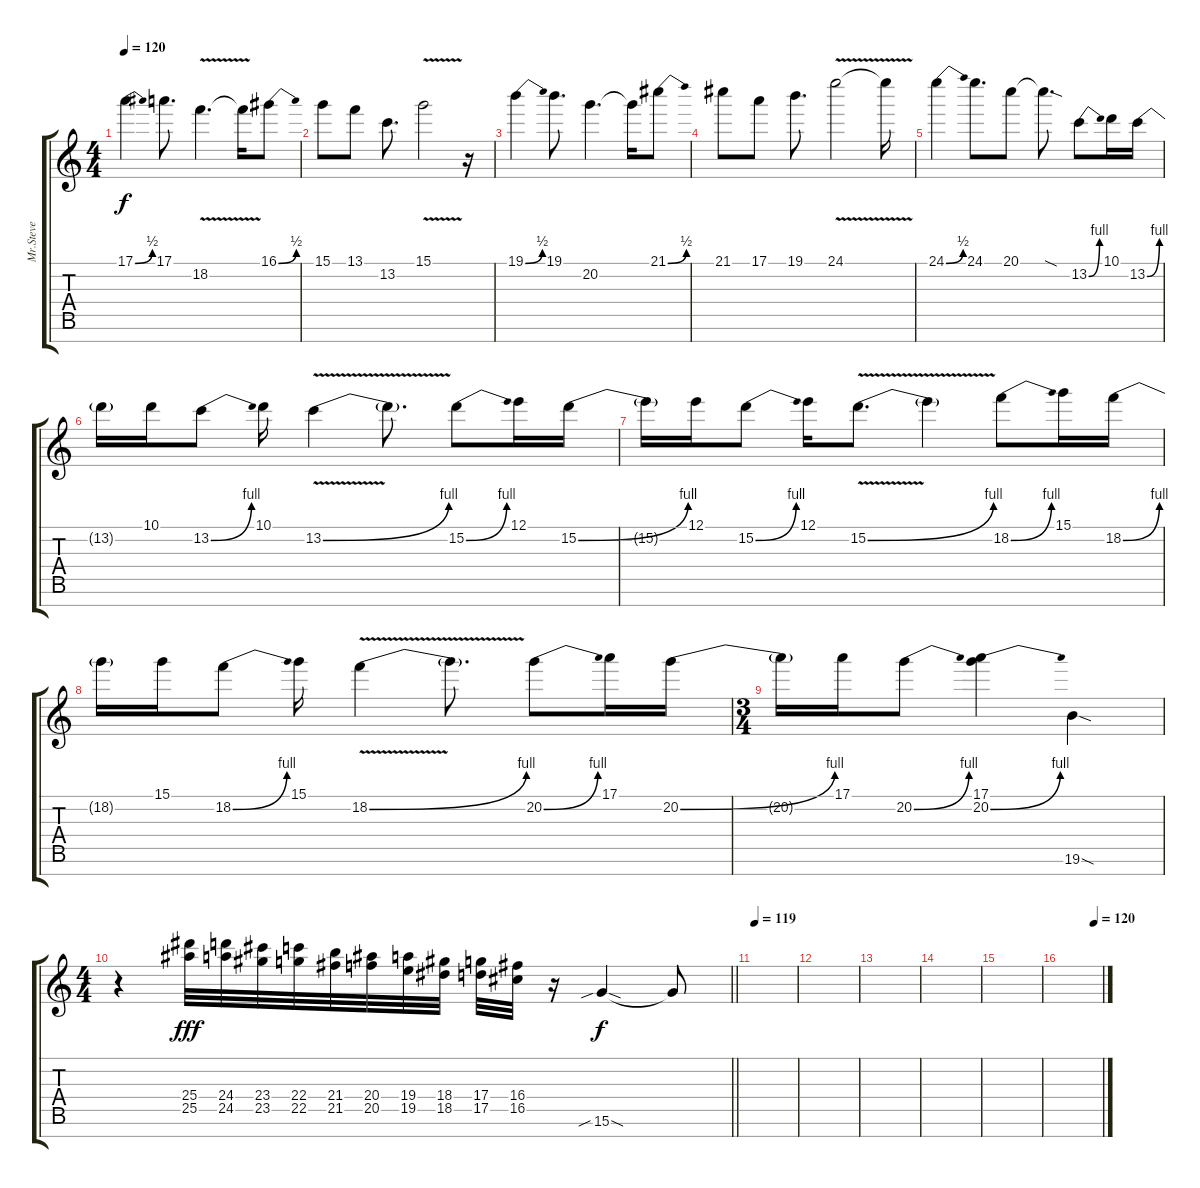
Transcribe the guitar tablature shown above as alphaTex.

\track ("Mr.Steve" "Mr.Steve") {instrument distortionguitar}
\staff {score tabs}
\tuning (E4 B3 G3 D3 A2 E2 B1) {hide}
\ts (4 4)
\tempo 120
\clef g2
\ks c
17.1{be (bend 0 0 60 2)}.4{dy f} 17.1.8{d} 18.2{v}.4{d} 18.2{t}.16 16.1{be (bend 0 0 60 2)}.8 |
15.1.8 13.1.8 13.2.8{d} 15.1{v}.2 r.16 |
19.1{be (bend 0 0 60 2)}.4 19.1.8{d} 20.2.4{d} 20.2{t}.16 21.1{be (bend 0 0 60 2)}.8 |
21.1.8 17.1.8 19.1.8{d} 24.1{v}.2 24.1{t}.16 |
24.1{be (bend 0 0 60 2)}.4 24.1.8{d} 20.1.8 20.1{sod t}.8{d} 13.2{be (bend 0 0 60 4)}.8 10.1.16 13.2{be (bend 0 0 60 4)}.16 |
13.2{t}.16 10.1.16 13.2{be (bend 0 0 60 4)}.8 10.1.16 13.2{be (bend 0 0 60 4) v}.4 13.2{t}.8{d} 15.2{be (bend 0 0 60 4)}.8 12.1.16 15.2{be (bend 0 0 60 4)}.16 |
15.2{t}.16 12.1.16 15.2{be (bend 0 0 60 4)}.8 12.1.16 15.2{be (bend 0 0 60 4) v}.8{d} 15.2{t}.4 18.2{be (bend 0 0 60 4)}.8 15.1.16 18.2{be (bend 0 0 60 4)}.16 |
18.2{t}.16 15.1.16 18.2{be (bend 0 0 60 4)}.8 15.1.16 18.2{be (bend 0 0 60 4) v}.4 18.2{t}.8{d} 20.2{be (bend 0 0 60 4)}.8 17.1.16 20.2{be (bend 0 0 60 4)}.16 |
\ts (3 4)
20.2{t}.16 17.1.16 20.2{be (bend 0 0 60 4)}.8 (17.1 20.2{be (bend 0 0 60 4)}).4 19.6{sod}.4 |
\ts (4 4)
\barLineRight lightlight
r.4 (25.4 25.5).32{dy fff instrument breathnoise} (24.4 24.5).32 (23.4 23.5).32 (22.4 22.5).32 (21.4 21.5).32 (20.4 20.5).32 (19.4 19.5).32 (18.4 18.5).32 (17.4 17.5).32 (16.4 16.5).32 r.16{instrument overdrivenguitar} 15.6{sib sod}.4{dy f} 15.6{t}.8 |
\section ("" "")
\tempo 119
|
|
|
|
|
\tempo (120 0.8125)
